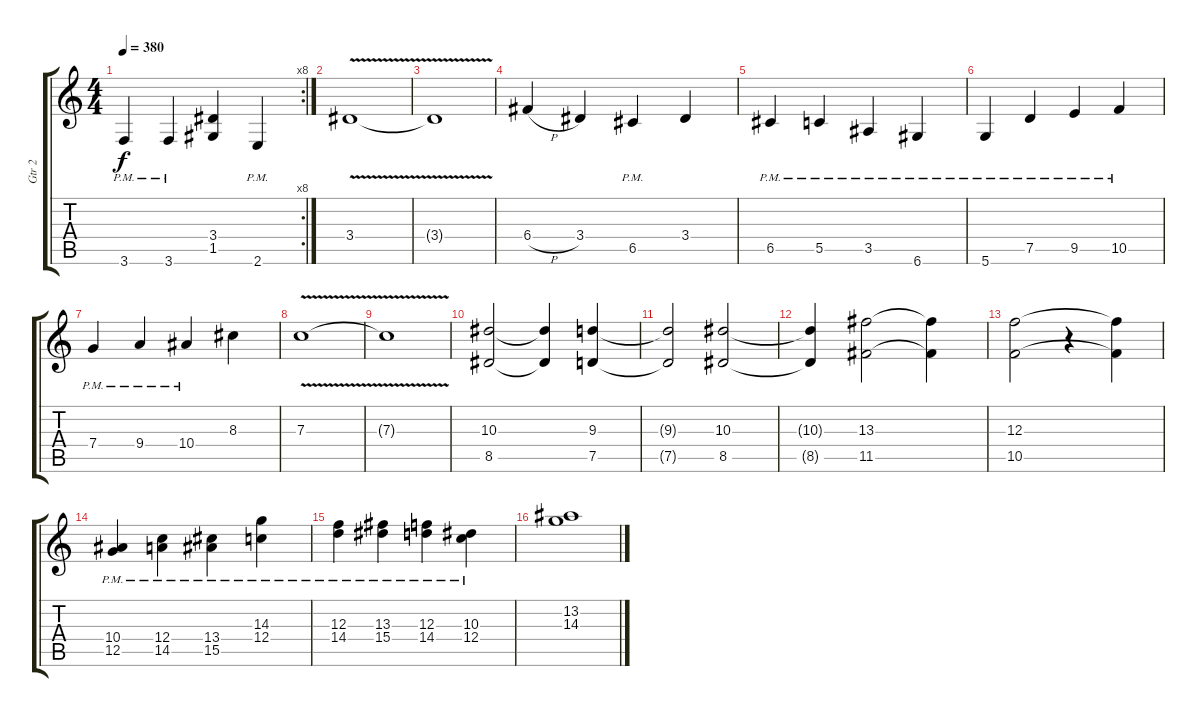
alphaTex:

\track ("Gtr 2" "Gtr 2") {instrument distortionguitar}
\staff {score tabs}
\tuning (D4 A3 F3 C3 G2 D2) {hide}
\rc 8
\ts (4 4)
\tempo 380
\clef g2
\ks c
3.6{pm}.4{dy f} 3.6{pm}.4 (3.4 1.5).4 2.6{pm}.4 |
3.4{v}.1 |
3.4{t}.1 |
6.4{h}.4 3.4.4 6.5{pm}.4 3.4.4 |
6.5{pm}.4 5.5{pm}.4 3.5{pm}.4 6.6{pm}.4 |
5.6{pm}.4 7.5{pm}.4 9.5{pm}.4 10.5{pm}.4 |
7.4{pm}.4 9.4{pm}.4 10.4{pm}.4 8.3.4 |
7.3{v}.1 |
7.3{t}.1 |
(10.3 8.5).2 (10.3{t} 8.5{t}).4 (9.3 7.5).4 |
(9.3{t} 7.5{t}).2 (10.3 8.5).2 |
(10.3{t} 8.5{t}).4 (13.3 11.5).2 (13.3{t} 11.5{t}).4 |
(12.3 10.5).2 r.4 (12.3{t} 10.5{t}).4 |
(10.4{pm} 12.5{pm}).4 (12.4{pm} 14.5{pm}).4 (13.4{pm} 15.5{pm}).4 (14.3{pm} 12.4{pm}).4 |
(12.3{pm} 14.4{pm}).4 (13.3{pm} 15.4{pm}).4 (12.3{pm} 14.4{pm}).4 (10.3{pm} 12.4{pm}).4 |
(13.2 14.3).1
